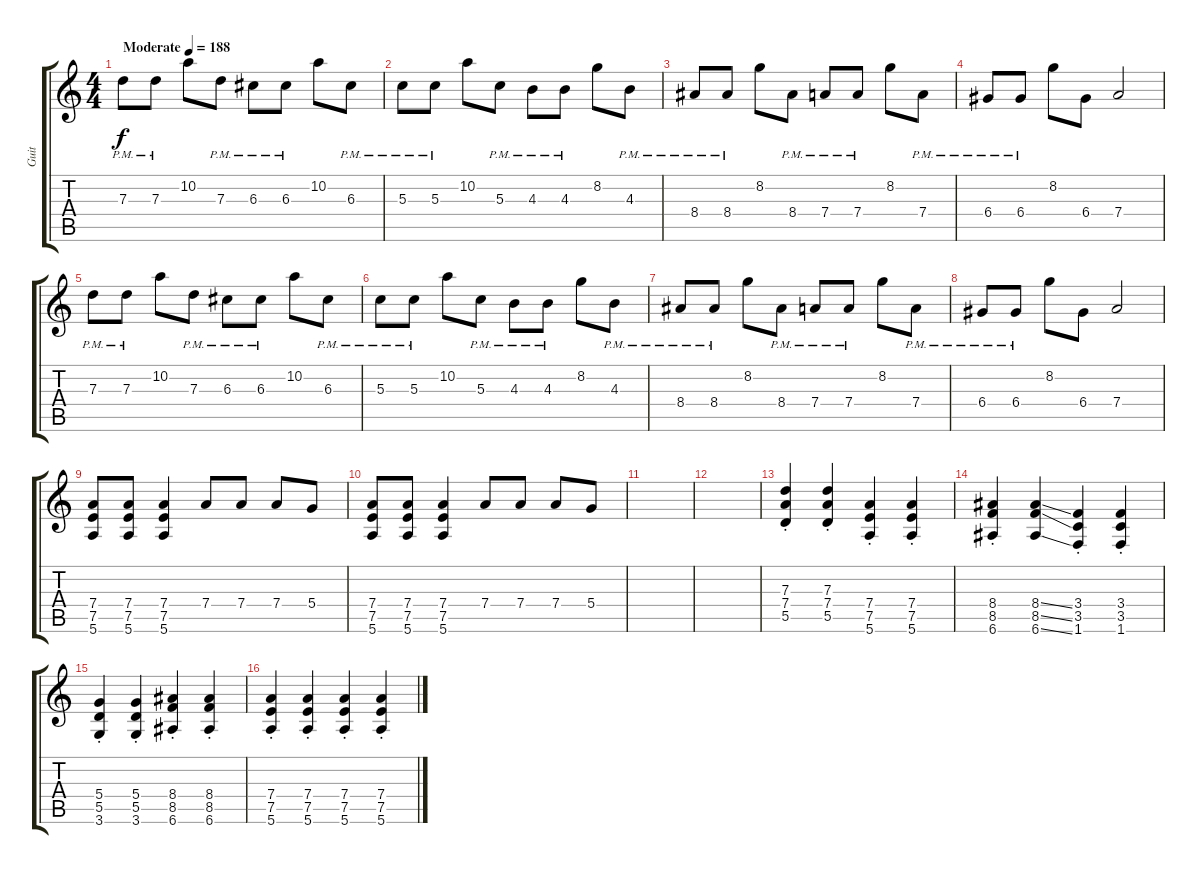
\track ("Guit" "Guit") {instrument distortionguitar}
\staff {score tabs}
\tuning (E4 B3 G3 D3 A2 E2) {hide}
\ts (4 4)
\tempo (188 "Moderate")
\clef g2
\ks c
7.3{pm}.8{dy f instrument distortionguitar} 7.3{pm}.8 10.2.8 7.3{pm}.8 6.3{pm}.8 6.3{pm}.8 10.2.8 6.3{pm}.8 |
5.3{pm}.8 5.3{pm}.8 10.2.8 5.3{pm}.8 4.3{pm}.8 4.3{pm}.8 8.2.8 4.3{pm}.8 |
8.4{pm}.8 8.4{pm}.8 8.2.8 8.4{pm}.8 7.4{pm}.8 7.4{pm}.8 8.2.8 7.4{pm}.8 |
6.4{pm}.8 6.4{pm}.8 8.2.8 6.4.8 7.4.2 |
7.3{pm}.8 7.3{pm}.8 10.2.8 7.3{pm}.8 6.3{pm}.8 6.3{pm}.8 10.2.8 6.3{pm}.8 |
5.3{pm}.8 5.3{pm}.8 10.2.8 5.3{pm}.8 4.3{pm}.8 4.3{pm}.8 8.2.8 4.3{pm}.8 |
8.4{pm}.8 8.4{pm}.8 8.2.8 8.4{pm}.8 7.4{pm}.8 7.4{pm}.8 8.2.8 7.4{pm}.8 |
6.4{pm}.8 6.4{pm}.8 8.2.8 6.4.8 7.4.2 |
(7.4 7.5 5.6).8 (7.4 7.5 5.6).8 (7.4 7.5 5.6).4 7.4.8 7.4.8 7.4.8 5.4.8 |
(7.4 7.5 5.6).8 (7.4 7.5 5.6).8 (7.4 7.5 5.6).4 7.4.8 7.4.8 7.4.8 5.4.8 |
|
|
(7.3{st} 7.4{st} 5.5{st}).4 (7.3{st} 7.4{st} 5.5{st}).4 (7.4{st} 7.5{st} 5.6{st}).4 (7.4{st} 7.5{st} 5.6{st}).4 |
(8.4{st} 8.5{st} 6.6{st}).4 (8.4{ss} 8.5{ss} 6.6{ss}).4 (3.4{st} 3.5{st} 1.6{st}).4 (3.4{st} 3.5{st} 1.6{st}).4 |
(5.4{st} 5.5{st} 3.6{st}).4 (5.4{st} 5.5{st} 3.6{st}).4 (8.4{st} 8.5{st} 6.6{st}).4 (8.4{st} 8.5{st} 6.6{st}).4 |
(7.4{st} 7.5{st} 5.6{st}).4 (7.4{st} 7.5{st} 5.6{st}).4 (7.4{st} 7.5{st} 5.6).4 (7.4{st} 7.5{st} 5.6).4
